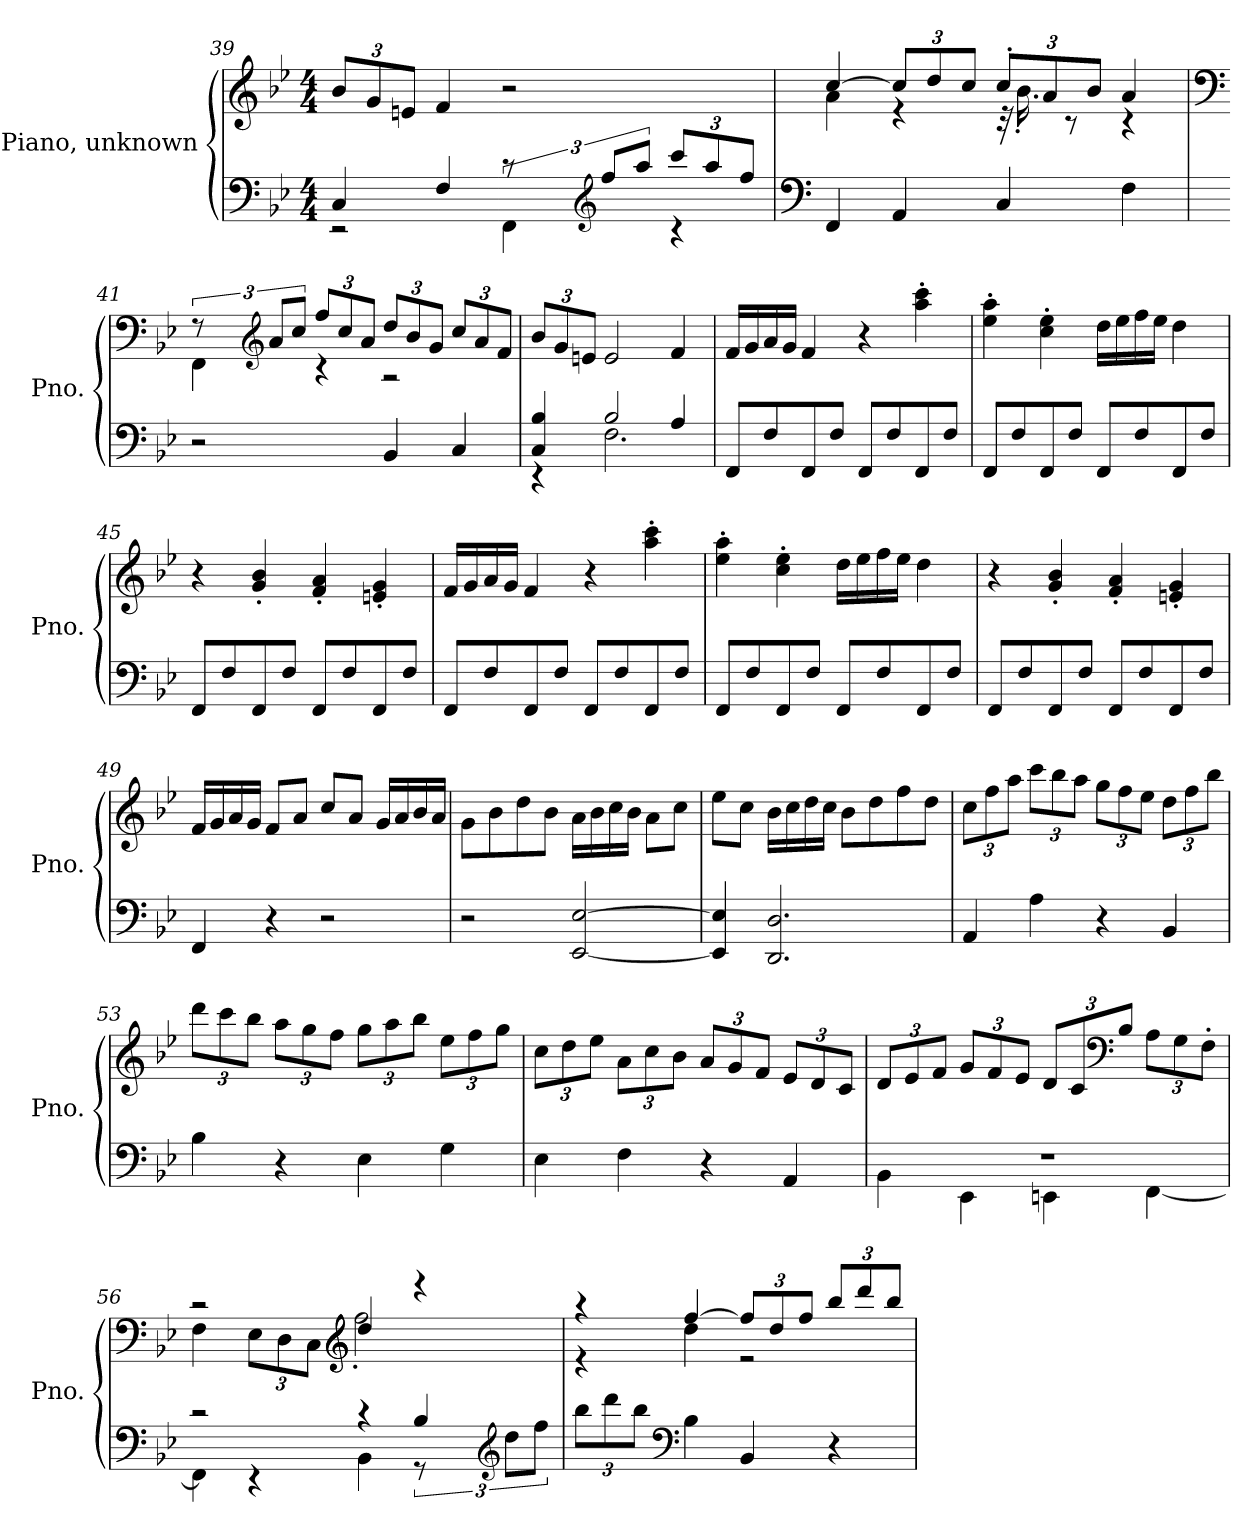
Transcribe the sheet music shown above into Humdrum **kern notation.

**kern	**kern
*part1	*part1
*staff2	*staff1
*I"Piano, unknown	*
*I'Pno.	*
*clefF4	*clefG2
*k[b-e-]	*k[b-e-]
*M4/4	*M4/4
=39	=39
*^	*
*	*	*Xbrackettup
4C/	2r	12b-/L
.	.	12g/
.	.	12en/J
4F/	.	4f/
12r	4FF\	2r
*clefG2	*	*
12ff/L	.	.
12aa/J	.	.
*Xbrackettup	*	*
12ccc/L	4r	.
12aa/	.	.
12ff/J	.	.
*v	*v	*
!!LO:LB:g=z
=40	=40
*clefF4	*
*	*^
4FF/	[4cc/	4a\
4AA/	12cc/L]	4r
.	12dd/	.
.	12cc/J	.
4C/	12cc'/L	32r
.	.	16.b-'\
.	12a/	.
.	.	8r
.	12b-/J	.
4F\	4a/	4r
=41	=41	=41
*	*clefF4	*
*	*brackettup	*
2r	12r	4FF\
*	*clefG2	*
.	12a/L	.
.	12cc/J	.
*	*Xbrackettup	*
.	12ff/L	4r
.	12cc/	.
.	12a/J	.
4BB-/	12dd/L	2r
.	12b-/	.
.	12g/J	.
4C/	12cc/L	.
.	12a/	.
.	12f/J	.
*	*v	*v
=42	=42
*^	*
4C/ 4B-/	4r	12b-/L
.	.	12g/
.	.	12en/J
2B-/	2.F\	2e/
4A/	.	4f/
*v	*v	*
=43	=43
8FF/L	16f/LL
.	16g/
8F/	16a/
.	16g/JJ
8FF/	4f/
8F/J	.
8FF/L	4r
8F/	.
8FF/	4aa\' 4ccc\'
8F/J	.
!!LO:LB:g=z
=44	=44
8FF/L	4ee-\' 4aa\'
8F/	.
8FF/	4cc\' 4ee-\'
8F/J	.
8FF/L	16dd\LL
.	16ee-\
8F/	16ff\
.	16ee-\JJ
8FF/	4dd\
8F/J	.
=45	=45
8FF/L	4r
8F/	.
8FF/	4g/' 4b-/'
8F/J	.
8FF/L	4f/' 4a/'
8F/	.
8FF/	4en/' 4g/'
8F/J	.
=46	=46
8FF/L	16f/LL
.	16g/
8F/	16a/
.	16g/JJ
8FF/	4f/
8F/J	.
8FF/L	4r
8F/	.
8FF/	4aa\' 4ccc\'
8F/J	.
=47	=47
8FF/L	4ee-\' 4aa\'
8F/	.
8FF/	4cc\' 4ee-\'
8F/J	.
8FF/L	16dd\LL
.	16ee-\
8F/	16ff\
.	16ee-\JJ
8FF/	4dd\
8F/J	.
!!LO:LB:g=z
=48	=48
8FF/L	4r
8F/	.
8FF/	4g/' 4b-/'
8F/J	.
8FF/L	4f/' 4a/'
8F/	.
8FF/	4en/' 4g/'
8F/J	.
=49	=49
4FF/	16f/LL
.	16g/
.	16a/
.	16g/JJ
4r	8f/L
.	8a/J
2r	8cc/L
.	8a/J
.	16g/LL
.	16a/
.	16b-/
.	16a/JJ
=50	=50
2r	8g\L
.	8b-\
.	8dd\
.	8b-\J
[2EE-/ [2E-/	16a\LL
.	16b-\
.	16cc\
.	16b-\JJ
.	8a\L
.	8cc\J
=51	=51
4EE-/] 4E-/]	8ee-\L
.	8cc\J
2.DD/ 2.D/	16b-\LL
.	16cc\
.	16dd\
.	16cc\JJ
.	8b-\L
.	8dd\
.	8ff\
.	8dd\J
!!LO:LB:g=z
=52	=52
4AA/	12cc\L
.	12ff\
.	12aa\J
4A\	12ccc\L
.	12bb-\
.	12aa\J
4r	12gg\L
.	12ff\
.	12ee-\J
4BB-/	12dd\L
.	12ff\
.	12bb-\J
=53	=53
4B-\	12ddd\L
.	12ccc\
.	12bb-\J
4r	12aa\L
.	12gg\
.	12ff\J
4E-\	12gg\L
.	12aa\
.	12bb-\J
4G\	12ee-\L
.	12ff\
.	12gg\J
=54	=54
4E-\	12cc\L
.	12dd\
.	12ee-\J
4F\	12a\L
.	12cc\
.	12b-\J
4r	12a/L
.	12g/
.	12f/J
4AA/	12e-/L
.	12d/
.	12c/J
!!LO:PB:g=z
=55	=55
*^	*
1r	4BB-\	12d/L
.	.	12e-/
.	.	12f/J
.	4EE-\	12g/L
.	.	12f/
.	.	12e-/J
.	4EEn\	12d/L
.	.	12c/
*	*	*clefF4
.	.	12B-/J
.	[4FF\	12A\L
.	.	12G\
.	.	12F'\J
=56	=56	=56
*	*	*^
2r	4FF\]	2r	4F\
.	4r	.	12E-\L
.	.	.	12D\
.	.	.	12C\J
*	*	*clefG2	*
4r	4BB-\	4dd/	2ff'\
*	*brackettup	*	*
4B-/	12r	4r	.
*clefG2	*	*	*
.	12dd\L	.	.
.	12ff\J	.	.
*v	*v	*	*
=57	=57	=57
*Xbrackettup	*	*
12bb-\L	4r	4r
12ddd\	.	.
12bb-\J	.	.
*clefF4	*	*
4B-\	[4ff/	4dd\
4BB-/	12ff/L]	2r
.	12dd/	.
.	12ff/J	.
4r	12bb-/L	.
.	12ddd/	.
.	12bb-/J	.
*	*v	*v
=	=
*-	*-
